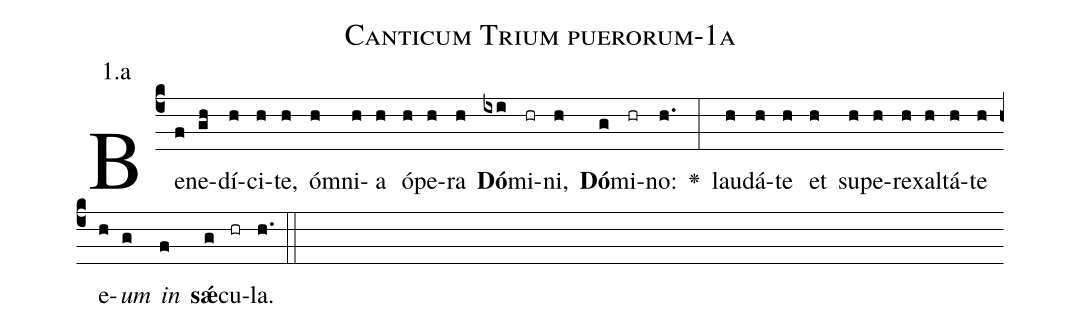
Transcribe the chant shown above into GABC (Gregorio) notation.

name: Canticum Trium puerorum-1a;
annotation: 1.a;
%%
(c4)Be(f)ne(gh)dí(h)ci(h)te,(h) óm(h)ni(h)a(h) ó(h)pe(h)ra(h) <b>Dó</b>(ixi)mi(hr)ni,(h) <b>Dó</b>(g)mi(hr)no:(h.) <v>\greheightstar</v>(:) lau(h)dá(h)te(h) et(h) su(h)pe(h)re(h)xal(h)tá(h)te(h) e(h)<i>um</i>(g) <i>in</i>(f) <b>sǽ</b>(g)cu(hr)la.(h.) (::)


%E(h) u(h) o(g) u(f) a(g) e.(h.) (::)
